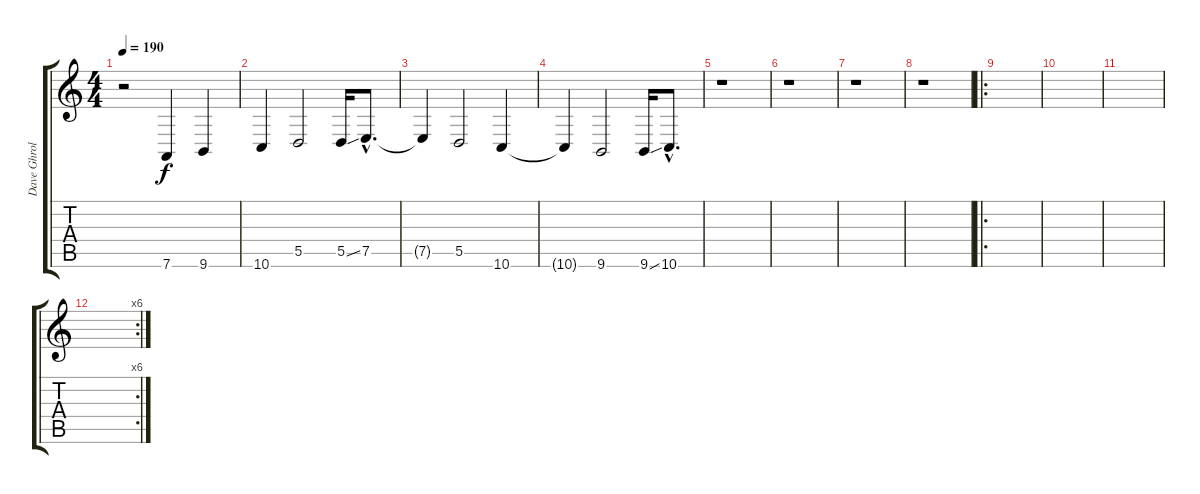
\track ("Dave Ghrol (Back Vox)" "Dave Ghrol") {instrument choiraahs}
\staff {score tabs}
\tuning (E4 B3 G3 D3 A2 D2) {hide}
\ts (4 4)
\tempo 190
\clef g2
\ks c
r.2{dy f} 7.6.4 9.6.4 |
10.6.4 5.5.2 5.5{ss}.16 7.5{hac}.8{d} |
7.5{t}.4 5.5.2 10.6.4 |
10.6{t}.4 9.6.2 9.6{ss}.16 10.6{hac}.8{d} |
r.1 |
r.1 |
r.1 |
r.1 |
\ro
|
|
|
\rc 6
